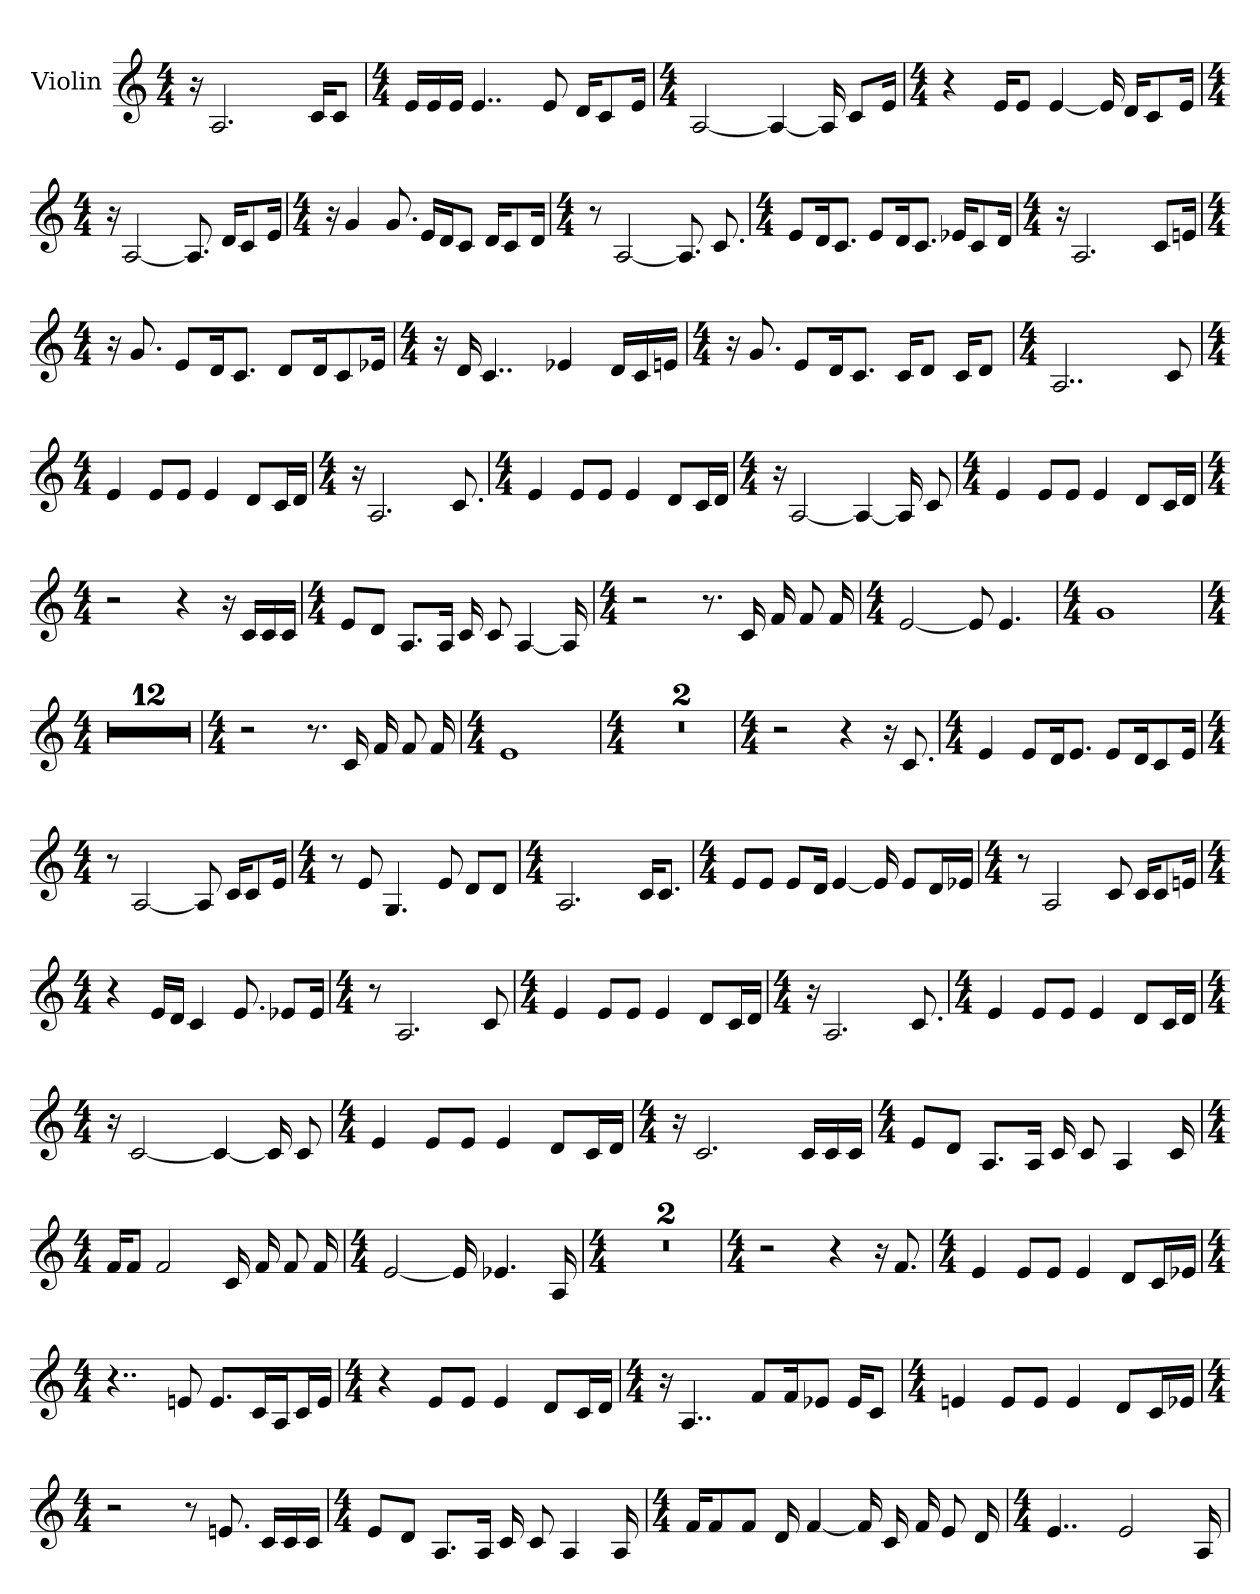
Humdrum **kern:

**kern
*part1
*staff1
*I"Violin
*I'Vln
*M4/4
=
16r
2.A
16cKL
8cJ
=
*M4/4
16eLL
16e
16eJJ
4..e
8e
16dKL
8c
16eJk
=
*M4/4
[2A
4A_
16A]
8cL
16eJk
=
*M4/4
4r
16eKL
8eJ
[4e
16e]
16dKL
8c
16eJk
=
*M4/4
16r
[2A
8.A]
16dKL
8c
16eJk
=
*M4/4
16r
4g
8.g
16eLL
16dJ
8cJ
16dKL
8c
16dJk
=
*M4/4
8r
[2A
8.A]
8.c
=
*M4/4
8eL
16dK
8.cJ
8eL
16dK
8.cJ
16e-XKL
8c
16dJk
=
*M4/4
16r
2.A
8cL
16enJk
=
*M4/4
16r
8.g
8eL
16dK
8.cJ
8dL
16dK
8c
16e-XJk
=
*M4/4
16r
16d
4..c
4e-X
16dLL
16c
16enJJ
=
*M4/4
16r
8.g
8eL
16dK
8.cJ
16cKL
8dJ
16cKL
8dJ
=
*M4/4
2..A
8c
=
*M4/4
4e
8eL
8eJ
4e
8dL
16cL
16dJJ
=
*M4/4
16r
2.A
8.c
=
*M4/4
4e
8eL
8eJ
4e
8dL
16cL
16dJJ
=
*M4/4
16r
[2A
4A_
16A]
8c
=
*M4/4
4e
8eL
8eJ
4e
8dL
16cL
16dJJ
=
*M4/4
2r
4r
16r
16cLL
16c
16cJJ
=
*M4/4
8eL
8dJ
8.AL
16AJk
16cLL
8cJ
[4A
16A]
=
*M4/4
2r
8.r
16c
16fLL
8f
16fJk
=
*M4/4
[2e
8e]
4.e
=
*M4/4
1g
=
*M4/4
1r
=
*M4/4
1r
=
*M4/4
1r
=
*M4/4
1r
=
*M4/4
1r
=
*M4/4
1r
=
*M4/4
1r
=
*M4/4
1r
=
*M4/4
1r
=
*M4/4
1r
=
*M4/4
1r
=
*M4/4
1r
=
*M4/4
2r
8.r
16c
16fLL
8f
16fJk
=
*M4/4
1e
=
*M4/4
1r
=
*M4/4
1r
=
*M4/4
2r
4r
16r
8.c
=
*M4/4
4e
8eL
16dK
8.eJ
8eL
16dK
8c
16eJk
=
*M4/4
8r
[2A
8A]
16cKL
8c
16eJk
=
*M4/4
8r
8e
4.G
8e
8dL
8dJ
=
*M4/4
2.A
16cKL
8.cJ
=
*M4/4
8eL
8eJ
8eL
16dJk
[4e
16e]
8eL
16dL
16e-XJJ
=
*M4/4
8r
2A
8c
16cKL
8c
16enJk
=
*M4/4
4r
16eLL
16dJJ
4c
8.e
8e-XL
16e-Jk
=
*M4/4
8r
2.A
8c
=
*M4/4
4e
8eL
8eJ
4e
8dL
16cL
16dJJ
=
*M4/4
16r
2.A
8.c
=
*M4/4
4e
8eL
8eJ
4e
8dL
16cL
16dJJ
=
*M4/4
16r
[2c
4c_
16c]
8c
=
*M4/4
4e
8eL
8eJ
4e
8dL
16cL
16dJJ
=
*M4/4
16r
2.c
16cLL
16c
16cJJ
=
*M4/4
8eL
8dJ
8.AL
16AJk
16cLL
8cJ
4A
16c
=
*M4/4
16fKL
8fJ
2f
16c
16fLL
8f
16fJk
=
*M4/4
[2e
16e]
4.e-X
16A
=
*M4/4
1r
=
*M4/4
1r
=
*M4/4
2r
4r
16r
8.f
=
*M4/4
4e
8eL
8eJ
4e
8dL
16cL
16e-XJJ
=
*M4/4
4..r
8en
8.eL
16cL
16AJ
16cL
16eJJ
=
*M4/4
4r
8eL
8eJ
4e
8dL
16cL
16dJJ
=
*M4/4
16r
4..A
8fL
16fK
8e-XJ
16e-KL
8cJ
=
*M4/4
4en
8eL
8eJ
4e
8dL
16cL
16e-XJJ
=
*M4/4
2r
8r
8.en
16cLL
16c
16cJJ
=
*M4/4
8eL
8dJ
8.AL
16AJk
16cLL
8cJ
4A
16A
=
*M4/4
16fKL
8f
8fJ
16d
[4f
16f]
16c
16fLL
8e
16dJk
=
*M4/4
4..e
2e
16A
=
*-
